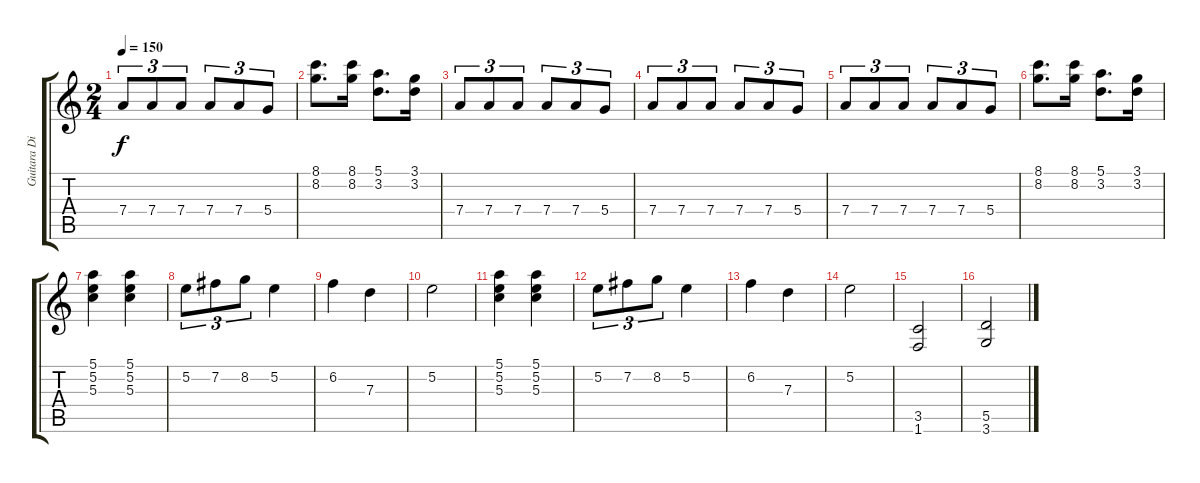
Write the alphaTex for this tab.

\track ("Guitara Distorshion" "Guitara Di") {instrument distortionguitar}
\staff {score tabs}
\tuning (E4 B3 G3 D3 A2 E2) {hide}
\ts (2 4)
\tempo 150
\clef g2
\ks aminor
7.4.8{tu (3 2) dy f} 7.4.8{tu (3 2)} 7.4.8{tu (3 2)} 7.4.8{tu (3 2)} 7.4.8{tu (3 2)} 5.4.8{tu (3 2)} |
(8.1 8.2).8{d} (8.1 8.2).16 (5.1 3.2).8{d} (3.1 3.2).16 |
7.4.8{tu (3 2)} 7.4.8{tu (3 2)} 7.4.8{tu (3 2)} 7.4.8{tu (3 2)} 7.4.8{tu (3 2)} 5.4.8{tu (3 2)} |
7.4.8{tu (3 2)} 7.4.8{tu (3 2)} 7.4.8{tu (3 2)} 7.4.8{tu (3 2)} 7.4.8{tu (3 2)} 5.4.8{tu (3 2)} |
7.4.8{tu (3 2)} 7.4.8{tu (3 2)} 7.4.8{tu (3 2)} 7.4.8{tu (3 2)} 7.4.8{tu (3 2)} 5.4.8{tu (3 2)} |
(8.1 8.2).8{d} (8.1 8.2).16 (5.1 3.2).8{d} (3.1 3.2).16 |
(5.1 5.2 5.3).4{volume 9} (5.1 5.2 5.3).4 |
5.2.8{tu (3 2)} 7.2.8{tu (3 2)} 8.2.8{tu (3 2)} 5.2.4 |
6.2.4 7.3.4 |
5.2.2 |
(5.1 5.2 5.3).4 (5.1 5.2 5.3).4 |
5.2.8{tu (3 2)} 7.2.8{tu (3 2)} 8.2.8{tu (3 2)} 5.2.4 |
6.2.4 7.3.4 |
5.2.2 |
(3.5 1.6).2 |
(5.5 3.6).2
